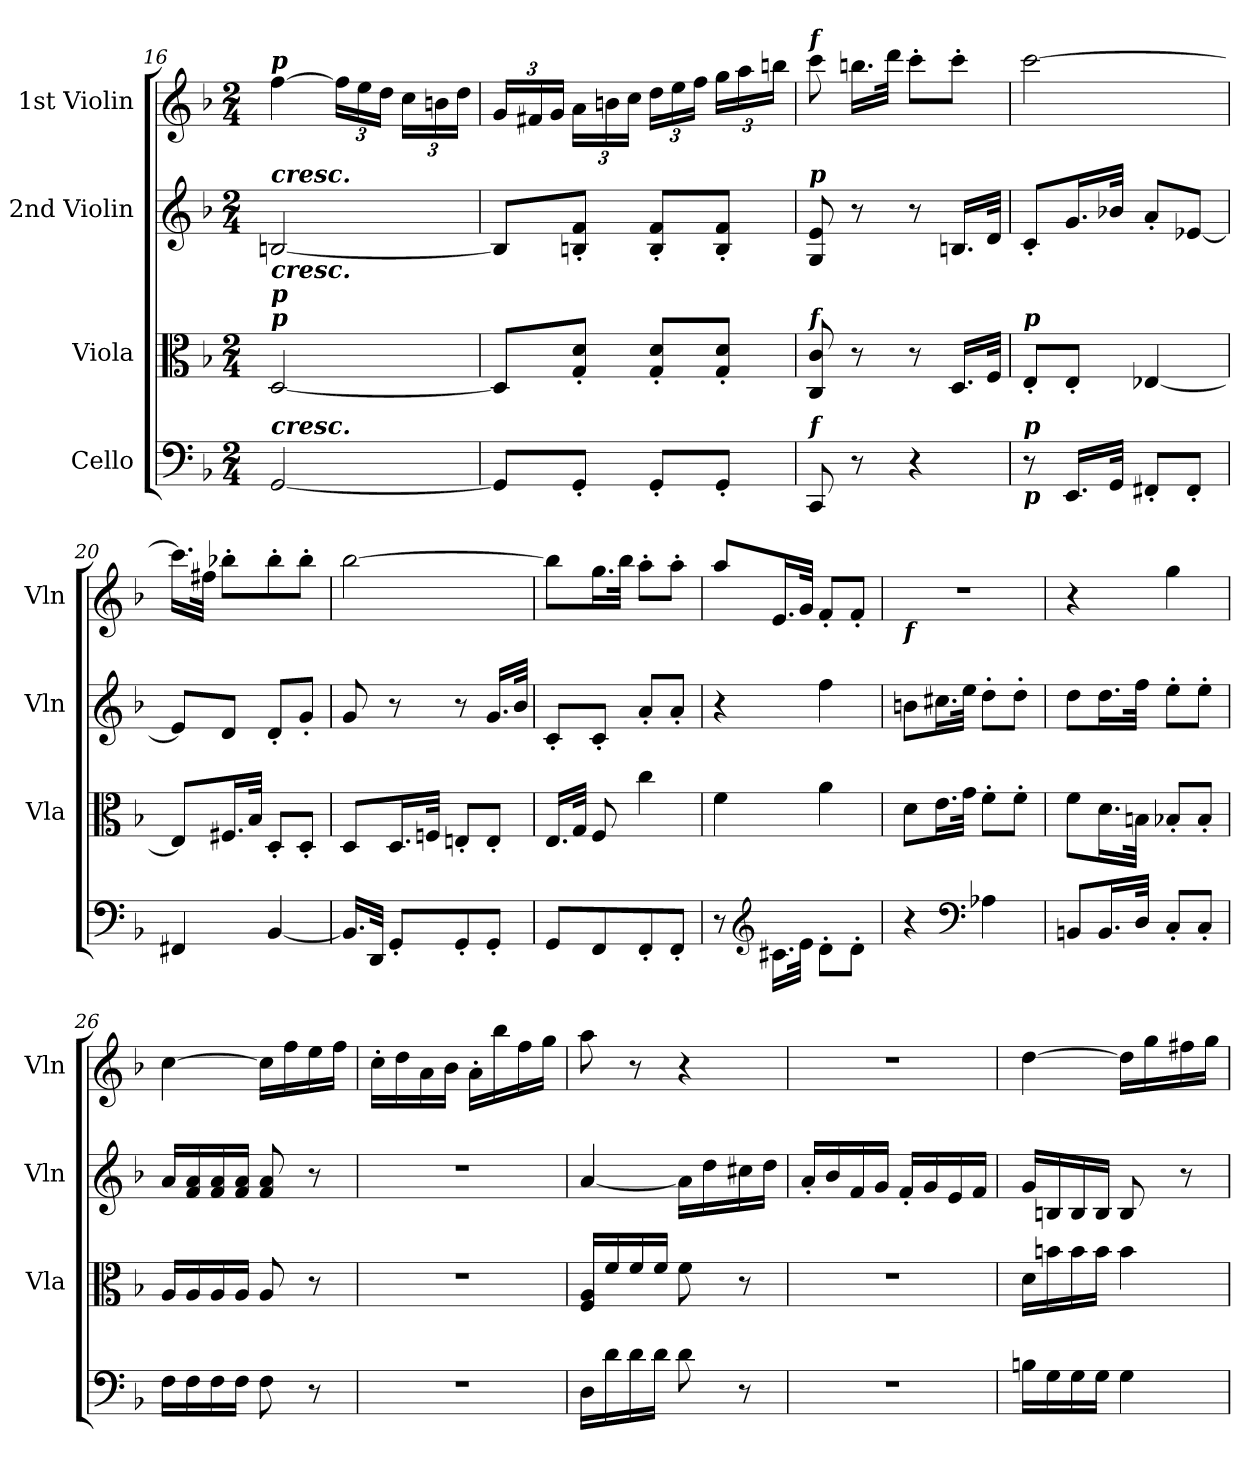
**kern	**kern	**kern	**kern
*part4	*part3	*part2	*part1
*staff4	*staff3	*staff2	*staff1
*I"Cello	*I"Viola	*I"2nd Violin	*I"1st Violin
*	*I'Vla	*I'Vln	*I'Vln
*clefF4	*clefC3	*clefG2	*clefG2
*k[b-]	*k[b-]	*k[b-]	*k[b-]
*F:	*F:	*F:	*F:
*M2/4	*M2/4	*M2/4	*M2/4
=16	=16	=16	=16
!	!	!	!LO:TX:a:Bi:t=p
!	!	!LO:TX:a:Bi:t=cresc.	!
!	!LO:TX:a:Bi:t=p	!	!
!	!LO:TX:a:Bi:t=p	!	!
!	!LO:TX:a:Bi:t=cresc.	!	!
!LO:TX:a:Bi:t=cresc.	!	!	!
[2GG/	[2D/	[2Bn/	[4ff\
*	*	*	*Xbrackettup
.	.	.	24ff\LL]
.	.	.	24ee\
.	.	.	24dd\JJ
.	.	.	24cc\LL
.	.	.	24bn\
.	.	.	24dd\JJ
=17	=17	=17	=17
8GG/L]	8D/L]	8B/L]	24g/LL
.	.	.	24f#X/
.	.	.	24g/JJ
8GG'/J	8G/' 8d/'J	8Bn/' 8f/'J	24a\LL
.	.	.	24bn\
.	.	.	24cc\JJ
8GG'/L	8G/' 8d/'L	8B/' 8f/'L	24dd\LL
.	.	.	24ee\
.	.	.	24ff\JJ
8GG'/J	8G/' 8d/'J	8B/' 8f/'J	24gg\LL
.	.	.	24aa\
.	.	.	24bbn\JJ
=18	=18	=18	=18
!	!	!	!LO:TX:a:Bi:t=f
!	!	!LO:TX:a:Bi:t=p	!
!	!LO:TX:a:Bi:t=f	!	!
!LO:TX:a:Bi:t=f	!	!	!
8CC/	8C/ 8c/	8G/ 8e/	8ccc\
8r	8r	8r	16.bbn\LL
.	.	.	32ddd\JJk
4r	8r	8r	8ccc'\L
.	16.D/LL	16.Bn/LL	8ccc'\J
.	32F/JJk	32d/JJk	.
=19	=19	=19	=19
!	!LO:TX:a:Bi:t=p	!	!
!LO:TX:a:Bi:t=p	!	!	!
!LO:TX:b:Bi:t=p	!	!	!
8r	8E'/L	8c'/L	[2ccc\
16.EE/LL	8E'/J	16.g/L	.
32GG/JJk	.	32b-X/JJk	.
8FF#X'/L	[4E-X/	8a'/L	.
8FF#'/J	.	[8e-X/J	.
=20	=20	=20	=20
4FF#X/	8E-/L]	8e-/L]	16.ccc\LL]
.	.	.	32ff#X\JJk
.	16.F#X/L	8d/J	8bb-X'\L
.	32B-/JJk	.	.
[4BB-/	8D'/L	8d'/L	8bb-'\
.	8D'/J	8g'/J	8bb-'\J
=21	=21	=21	=21
16.BB-/LL]	8D/L	8g/	[2bb-\
32DD/JJk	.	.	.
8GG'/L	16.D/L	8r	.
.	32Fn/JJk	.	.
8GG'/	8En'/L	8r	.
8GG'/J	8E'/J	16.g/LL	.
.	.	32b-/JJk	.
=22	=22	=22	=22
8GG/L	16.E/LL	8c'/L	8bb-\L]
.	32G/JJk	.	.
8FF/	8F/	8c'/J	16.gg\L
.	.	.	32bb-\JJk
8FF'/	4cc\	8a'/L	8aa'\L
8FF'/J	.	8a'/J	8aa'\J
=23	=23	=23	=23
8r	4f\	4r	8aa/L
*clefG2	*	*	*
16.c#X\LL	.	.	16.e/L
32e\JJk	.	.	32g/JJk
8d'\L	4a\	4ff\	8f'/L
8d'\J	.	.	8f'/J
=24	=24	=24	=24
!	!	!	!LO:TX:b:Bi:t=f
4r	8d\L	8bn\L	2r
.	16.e\L	16.cc#X\L	.
.	32g\JJk	32ee\JJk	.
*clefF4	*	*	*
4A-X\	8f'\L	8dd'\L	.
.	8f'\J	8dd'\J	.
=25	=25	=25	=25
8BBn/L	8f\L	8dd\L	4r
16.BB/L	16.d\L	16.dd\L	.
32D/JJk	32Bn\JJk	32ff\JJk	.
8C'/L	8B-X'/L	8ee'\L	4gg\
8C'/J	8B-'/J	8ee'\J	.
=26	=26	=26	=26
16F\LL	16A/LL	16a/LL	[4cc\
16F\	16A/	16f/ 16a/	.
16F\	16A/	16f/ 16a/	.
16F\JJ	16A/JJ	16f/ 16a/JJ	.
8F\	8A/	8f/ 8a/	16cc\LL]
.	.	.	16ff\
8r	8r	8r	16ee\
.	.	.	16ff\JJ
=27	=27	=27	=27
2r	2r	2r	16cc'\LL
.	.	.	16dd\
.	.	.	16a\
.	.	.	16b-\JJ
.	.	.	16a'\LL
.	.	.	16bb-\
.	.	.	16ff\
.	.	.	16gg\JJ
=28	=28	=28	=28
16D\LL	16F/ 16A/LL	[4a/	8aa\
16d\	16f/	.	.
16d\	16f/	.	8r
16d\JJ	16f/JJ	.	.
8d\	8f\	16a\LL]	4r
.	.	16dd\	.
8r	8r	16cc#X\	.
.	.	16dd\JJ	.
=29	=29	=29	=29
2r	2r	16a'/LL	2r
.	.	16b-/	.
.	.	16f/	.
.	.	16g/JJ	.
.	.	16f'/LL	.
.	.	16g/	.
.	.	16e/	.
.	.	16f/JJ	.
=30	=30	=30	=30
16Bn\LL	16d\LL	16g/LL	[4dd\
16G\	16bn\	16Bn/	.
16G\	16b\	16B/	.
16G\JJ	16b\JJ	16B/JJ	.
4G\	4b\	8B/	16dd\LL]
.	.	.	16gg\
.	.	8r	16ff#X\
.	.	.	16gg\JJ
=	=	=	=
*-	*-	*-	*-
